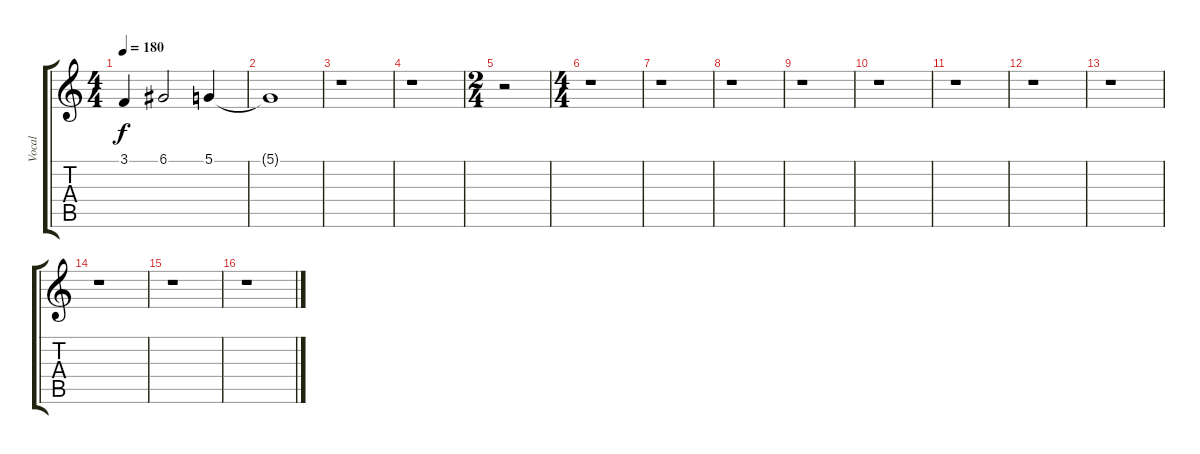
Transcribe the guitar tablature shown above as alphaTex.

\track ("Vocal" "Vocal") {instrument stringensemble1}
\staff {score tabs}
\tuning (D4 A3 F3 C3 G2 C2) {hide}
\ts (4 4)
\tempo 180
\clef g2
\ks c
3.1{t}.4{dy f} 6.1.2 5.1.4 |
5.1{t}.1 |
r.1 |
r.1 |
\ts (2 4)
r.2 |
\ts (4 4)
r.1 |
r.1 |
r.1 |
r.1 |
r.1 |
r.1 |
r.1 |
r.1 |
r.1 |
r.1 |
r.1
